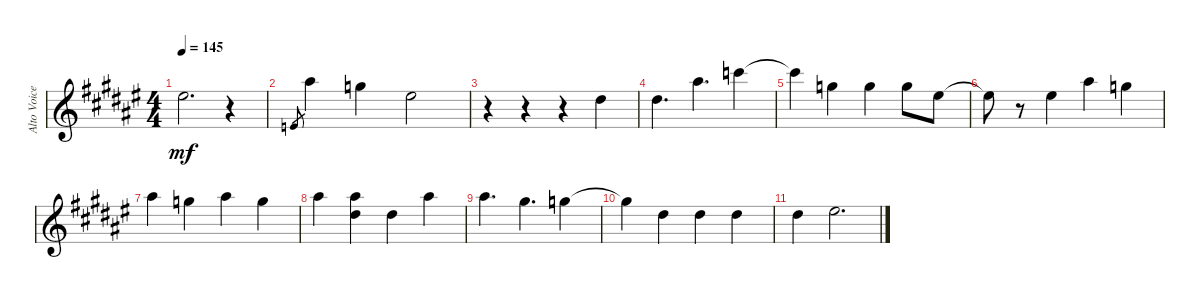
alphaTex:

\track ("Alto Voice" "Alto Voice") {instrument voiceoohs}
\staff {score}
\tuning (E4 B3 G3 D3 A2 E2 B1) {hide}
\ts (4 4)
\tempo 145
\clef g2
\ks f#
13.1.2{d dy mf} r.4 |
0.1.8{gr} 18.1.4 15.1.4 13.1.2 |
r.4 r.4 r.4 11.1.4 |
11.1.4{d} 18.1.4{d} 20.1.4 |
20.1{t}.4 15.1.4 15.1.4 15.1.8 13.1.8 |
13.1{t}.8 r.8 13.1.4 18.1.4 15.1.4 |
18.1.4 15.1.4 18.1.4 15.1.4 |
18.1.4 (11.1 23.2).4 11.1.4 18.1.4 |
18.1.4{d} 16.1.4{d} 15.1.4 |
15.1{t}.4 11.1.4 11.1.4 11.1.4 |
11.1.4 13.1.2{d}
